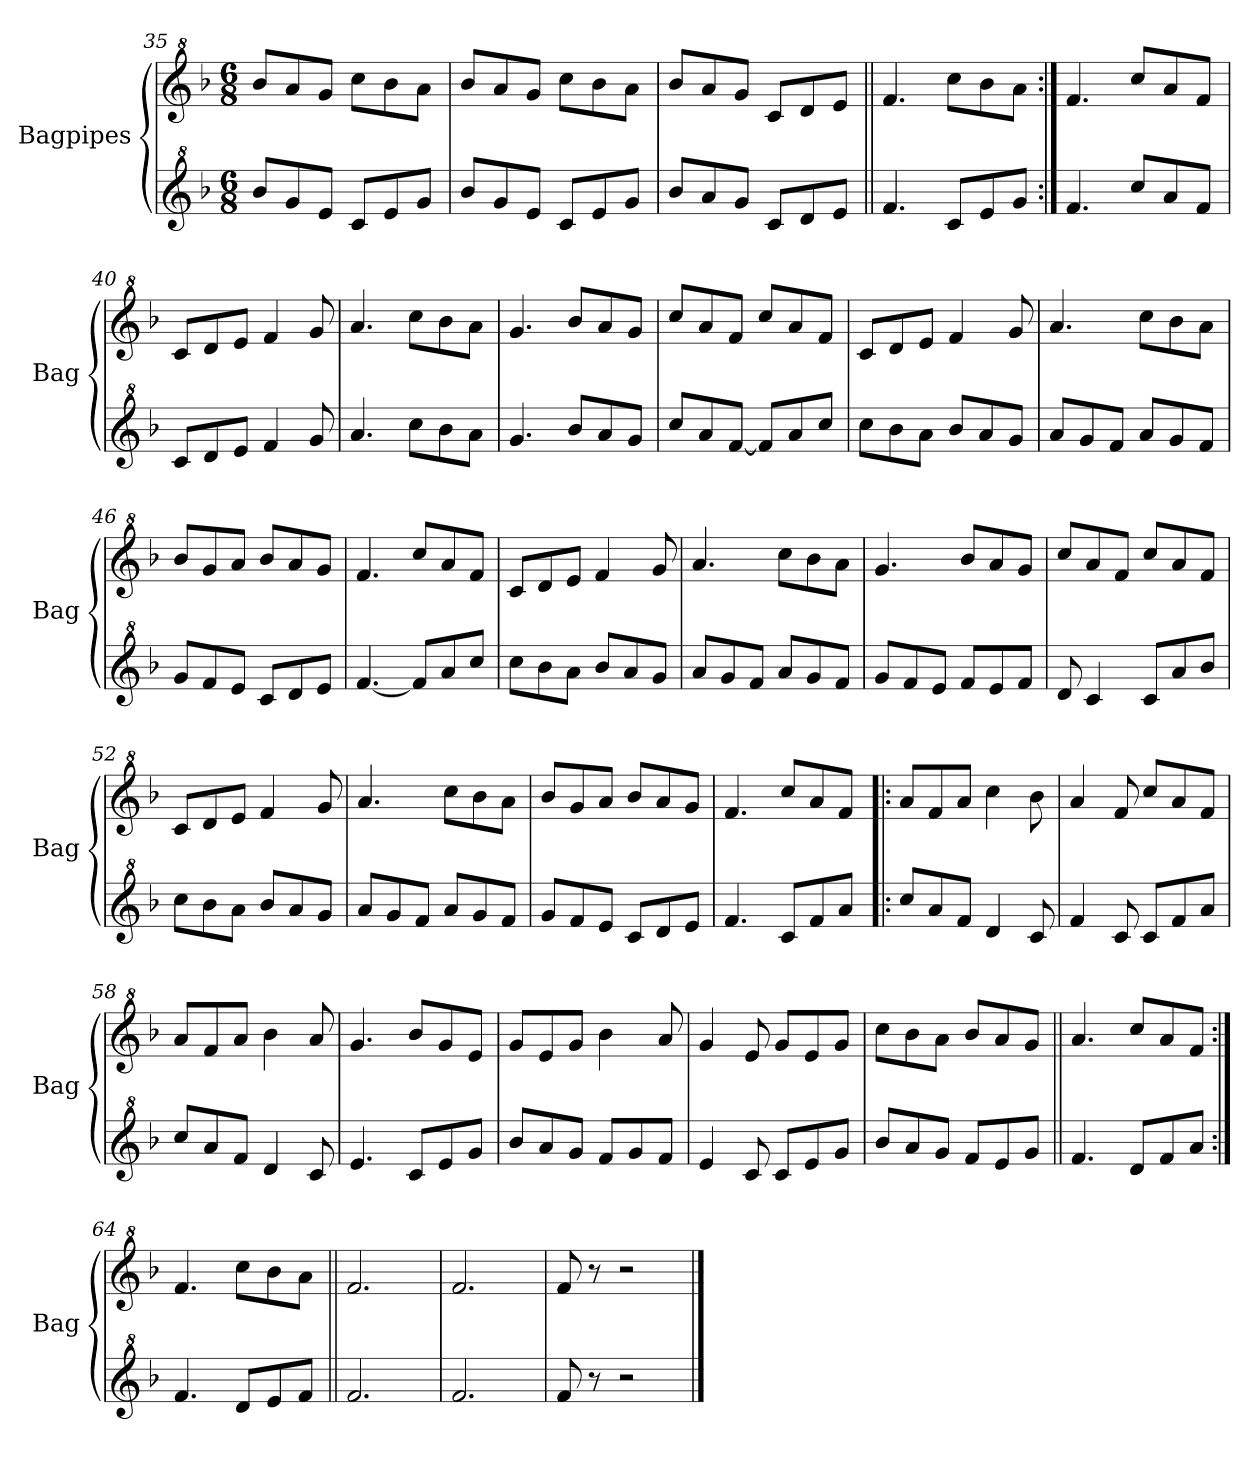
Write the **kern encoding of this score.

**kern	**kern
*part2	*part1
*staff2	*staff1
*I"Bagpipes	*I"Bagpipes
*I'Bag	*I'Bag
!!LO:LB:g=z
*clefG^2	*clefG^2
*k[b-]	*k[b-]
*F:	*F:
*M6/8	*M6/8
=35	=35
8bb-/L	8bb-/L
8gg/	8aa/
8ee/J	8gg/J
8cc/L	8ccc\L
8ee/	8bb-\
8gg/J	8aa\J
=36	=36
8bb-/L	8bb-/L
8gg/	8aa/
8ee/J	8gg/J
8cc/L	8ccc\L
8ee/	8bb-\
8gg/J	8aa\J
=37	=37
8bb-/L	8bb-/L
8aa/	8aa/
8gg/J	8gg/J
8cc/L	8cc/L
8dd/	8dd/
8ee/J	8ee/J
=38||	=38||
4.ff/	4.ff/
8cc/L	8ccc\L
8ee/	8bb-\
8gg/J	8aa\J
=39:|!	=39:|!
4.ff/	4.ff/
8ccc/L	8ccc/L
8aa/	8aa/
8ff/J	8ff/J
=40	=40
8cc/L	8cc/L
8dd/	8dd/
8ee/J	8ee/J
4ff/	4ff/
8gg/	8gg/
=41	=41
4.aa/	4.aa/
8ccc\L	8ccc\L
8bb-\	8bb-\
8aa\J	8aa\J
=42	=42
4.gg/	4.gg/
8bb-/L	8bb-/L
8aa/	8aa/
8gg/J	8gg/J
!!LO:LB:g=z
=43	=43
8ccc/L	8ccc/L
8aa/	8aa/
[8ff/J	8ff/J
8ff/L]	8ccc/L
8aa/	8aa/
8ccc/J	8ff/J
=44	=44
8ccc\L	8cc/L
8bb-\	8dd/
8aa\J	8ee/J
8bb-/L	4ff/
8aa/	.
8gg/J	8gg/
=45	=45
8aa/L	4.aa/
8gg/	.
8ff/J	.
8aa/L	8ccc\L
8gg/	8bb-\
8ff/J	8aa\J
=46	=46
8gg/L	8bb-/L
8ff/	8gg/
8ee/J	8aa/J
8cc/L	8bb-/L
8dd/	8aa/
8ee/J	8gg/J
=47	=47
[4.ff/	4.ff/
8ff/L]	8ccc/L
8aa/	8aa/
8ccc/J	8ff/J
=48	=48
8ccc\L	8cc/L
8bb-\	8dd/
8aa\J	8ee/J
8bb-/L	4ff/
8aa/	.
8gg/J	8gg/
=49	=49
8aa/L	4.aa/
8gg/	.
8ff/J	.
8aa/L	8ccc\L
8gg/	8bb-\
8ff/J	8aa\J
!!LO:LB:g=z
=50	=50
8gg/L	4.gg/
8ff/	.
8ee/J	.
8ff/L	8bb-/L
8ee/	8aa/
8ff/J	8gg/J
=51	=51
8dd/	8ccc/L
4cc/	8aa/
.	8ff/J
8cc/L	8ccc/L
8aa/	8aa/
8bb-/J	8ff/J
=52	=52
8ccc\L	8cc/L
8bb-\	8dd/
8aa\J	8ee/J
8bb-/L	4ff/
8aa/	.
8gg/J	8gg/
=53	=53
8aa/L	4.aa/
8gg/	.
8ff/J	.
8aa/L	8ccc\L
8gg/	8bb-\
8ff/J	8aa\J
=54	=54
8gg/L	8bb-/L
8ff/	8gg/
8ee/J	8aa/J
8cc/L	8bb-/L
8dd/	8aa/
8ee/J	8gg/J
=55	=55
4.ff/	4.ff/
8cc/L	8ccc/L
8ff/	8aa/
8aa/J	8ff/J
=56!|:	=56!|:
8ccc/L	8aa/L
8aa/	8ff/
8ff/J	8aa/J
4dd/	4ccc\
8cc/	8bb-\
!!LO:PB:g=z
=57	=57
4ff/	4aa/
8cc/	8ff/
8cc/L	8ccc/L
8ff/	8aa/
8aa/J	8ff/J
=58	=58
8ccc/L	8aa/L
8aa/	8ff/
8ff/J	8aa/J
4dd/	4bb-\
8cc/	8aa/
=59	=59
4.ee/	4.gg/
8cc/L	8bb-/L
8ee/	8gg/
8gg/J	8ee/J
=60	=60
8bb-/L	8gg/L
8aa/	8ee/
8gg/J	8gg/J
8ff/L	4bb-\
8gg/	.
8ff/J	8aa/
=61	=61
4ee/	4gg/
8cc/	8ee/
8cc/L	8gg/L
8ee/	8ee/
8gg/J	8gg/J
=62	=62
8bb-/L	8ccc\L
8aa/	8bb-\
8gg/J	8aa\J
8ff/L	8bb-/L
8ee/	8aa/
8gg/J	8gg/J
=63||	=63||
4.ff/	4.aa/
8dd/L	8ccc/L
8ff/	8aa/
8aa/J	8ff/J
=64:|!	=64:|!
4.ff/	4.ff/
8dd/L	8ccc\L
8ee/	8bb-\
8ff/J	8aa\J
!!LO:LB:g=z
=65||	=65||
2.ff/	2.ff/
=66	=66
2.ff/	2.ff/
=67	=67
8ff/	8ff/
8r	8r
2r	2r
==	==
*-	*-
